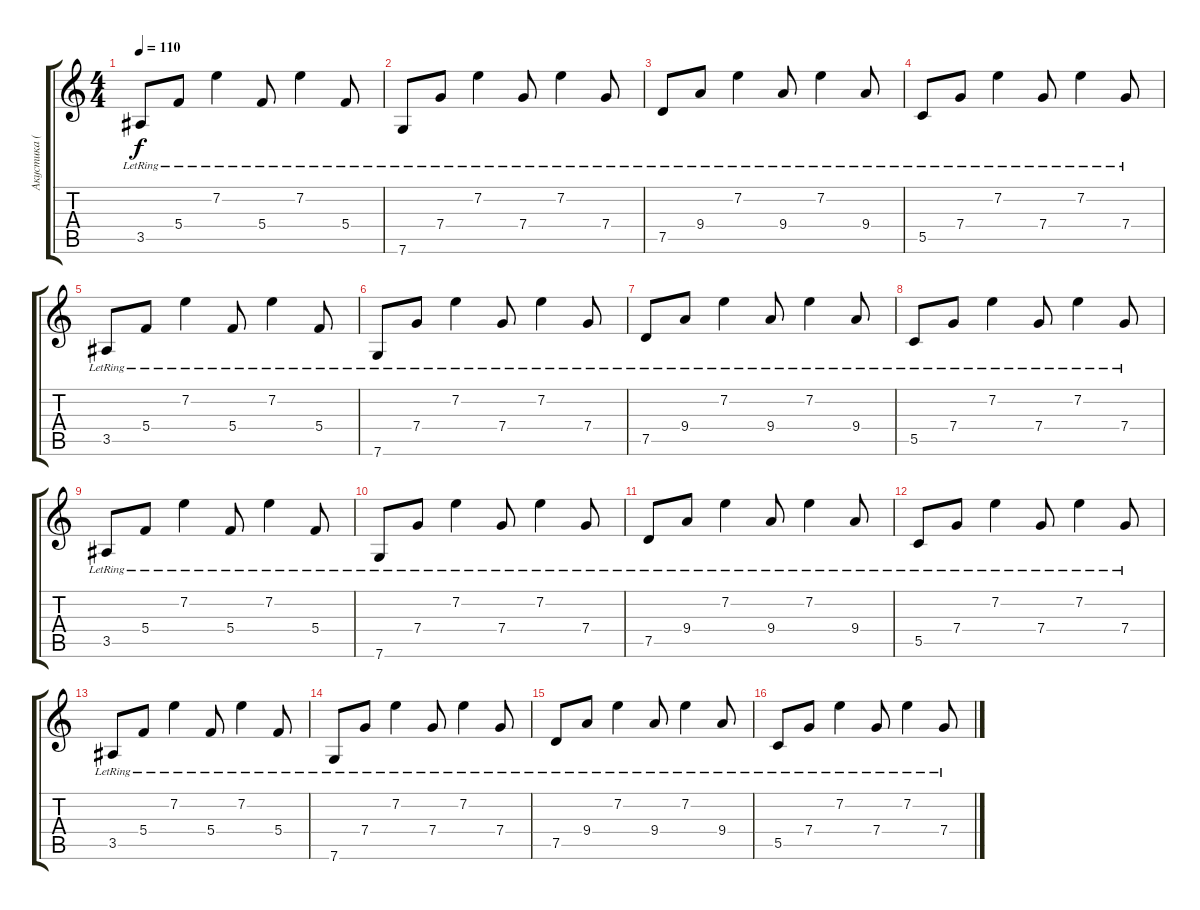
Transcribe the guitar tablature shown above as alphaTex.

\track ("Акустика (соло)" "Акустика (") {instrument acousticguitarsteel}
\staff {score tabs}
\tuning (D4 A3 F3 C3 G2 C2) {hide}
\ts (4 4)
\tempo 110
\clef g2
\ks c
3.5{lr}.8{dy f} 5.4{lr}.8 7.2{lr}.4 5.4{lr}.8 7.2{lr}.4 5.4{lr}.8 |
7.6{lr}.8 7.4{lr}.8 7.2{lr}.4 7.4{lr}.8 7.2{lr}.4 7.4{lr}.8 |
7.5{lr}.8 9.4{lr}.8 7.2{lr}.4 9.4{lr}.8 7.2{lr}.4 9.4{lr}.8 |
5.5{lr}.8 7.4{lr}.8 7.2{lr}.4 7.4{lr}.8 7.2{lr}.4 7.4{lr}.8 |
3.5{lr}.8 5.4{lr}.8 7.2{lr}.4 5.4{lr}.8 7.2{lr}.4 5.4{lr}.8 |
7.6{lr}.8 7.4{lr}.8 7.2{lr}.4 7.4{lr}.8 7.2{lr}.4 7.4{lr}.8 |
7.5{lr}.8 9.4{lr}.8 7.2{lr}.4 9.4{lr}.8 7.2{lr}.4 9.4{lr}.8 |
5.5{lr}.8 7.4{lr}.8 7.2{lr}.4 7.4{lr}.8 7.2{lr}.4 7.4{lr}.8 |
3.5{lr}.8 5.4{lr}.8 7.2{lr}.4 5.4{lr}.8 7.2{lr}.4 5.4{lr}.8 |
7.6{lr}.8 7.4{lr}.8 7.2{lr}.4 7.4{lr}.8 7.2{lr}.4 7.4{lr}.8 |
7.5{lr}.8 9.4{lr}.8 7.2{lr}.4 9.4{lr}.8 7.2{lr}.4 9.4{lr}.8 |
5.5{lr}.8 7.4{lr}.8 7.2{lr}.4 7.4{lr}.8 7.2{lr}.4 7.4{lr}.8 |
3.5{lr}.8 5.4{lr}.8 7.2{lr}.4 5.4{lr}.8 7.2{lr}.4 5.4{lr}.8 |
7.6{lr}.8 7.4{lr}.8 7.2{lr}.4 7.4{lr}.8 7.2{lr}.4 7.4{lr}.8 |
7.5{lr}.8 9.4{lr}.8 7.2{lr}.4 9.4{lr}.8 7.2{lr}.4 9.4{lr}.8 |
5.5{lr}.8 7.4{lr}.8 7.2{lr}.4 7.4{lr}.8 7.2{lr}.4 7.4{lr}.8
